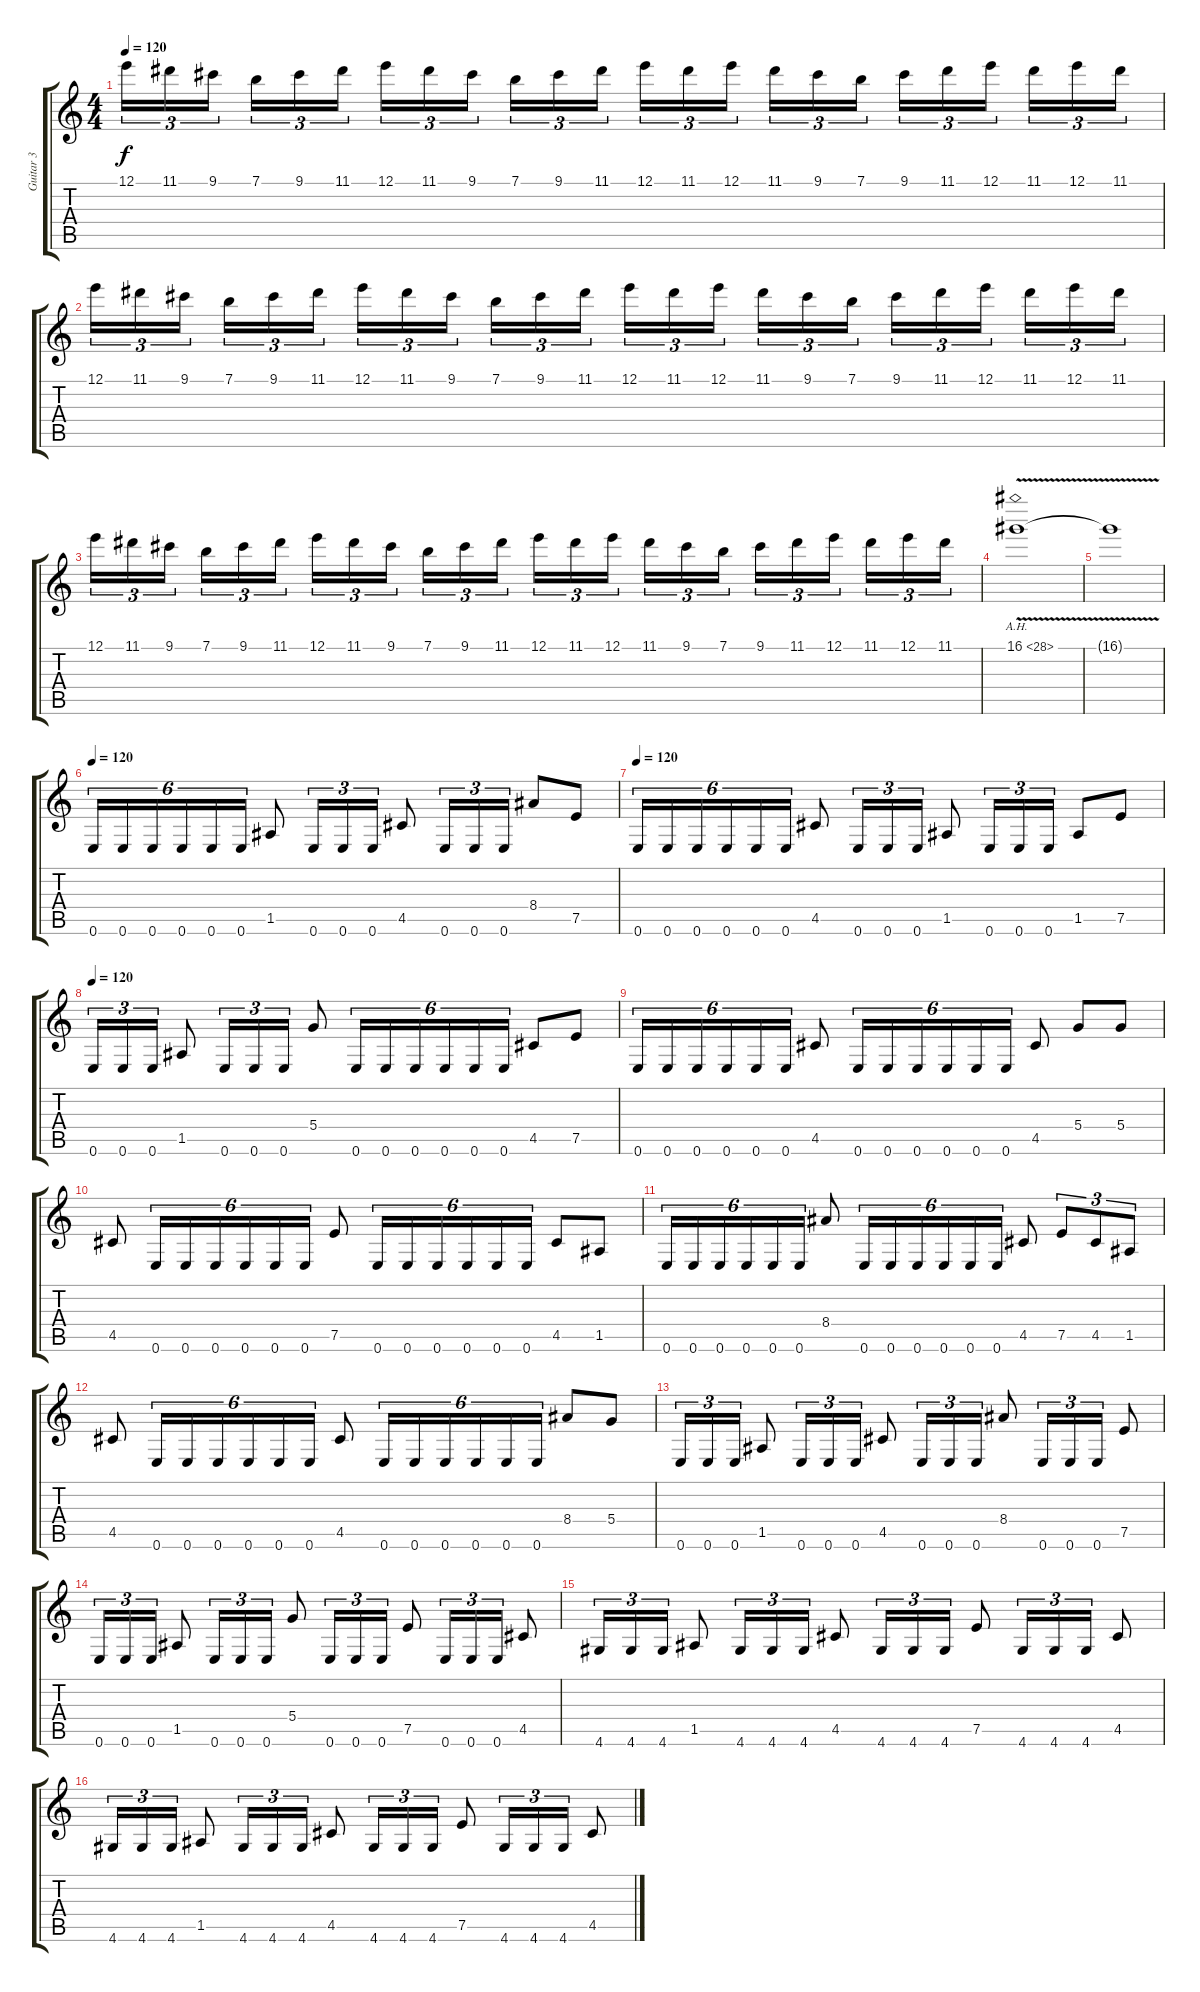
\track ("Guitar 3" "Guitar 3") {instrument overdrivenguitar}
\staff {score tabs}
\tuning (E4 B3 G3 D3 A2 E2) {hide}
\ts (4 4)
\tempo 120
\clef g2
\ks c
12.1.16{tu (3 2) dy f} 11.1.16{tu (3 2)} 9.1.16{tu (3 2)} 7.1.16{tu (3 2)} 9.1.16{tu (3 2)} 11.1.16{tu (3 2)} 12.1.16{tu (3 2)} 11.1.16{tu (3 2)} 9.1.16{tu (3 2)} 7.1.16{tu (3 2)} 9.1.16{tu (3 2)} 11.1.16{tu (3 2)} 12.1.16{tu (3 2)} 11.1.16{tu (3 2)} 12.1.16{tu (3 2)} 11.1.16{tu (3 2)} 9.1.16{tu (3 2)} 7.1.16{tu (3 2)} 9.1.16{tu (3 2)} 11.1.16{tu (3 2)} 12.1.16{tu (3 2)} 11.1.16{tu (3 2)} 12.1.16{tu (3 2)} 11.1.16{tu (3 2)} |
12.1.16{tu (3 2)} 11.1.16{tu (3 2)} 9.1.16{tu (3 2)} 7.1.16{tu (3 2)} 9.1.16{tu (3 2)} 11.1.16{tu (3 2)} 12.1.16{tu (3 2)} 11.1.16{tu (3 2)} 9.1.16{tu (3 2)} 7.1.16{tu (3 2)} 9.1.16{tu (3 2)} 11.1.16{tu (3 2)} 12.1.16{tu (3 2)} 11.1.16{tu (3 2)} 12.1.16{tu (3 2)} 11.1.16{tu (3 2)} 9.1.16{tu (3 2)} 7.1.16{tu (3 2)} 9.1.16{tu (3 2)} 11.1.16{tu (3 2)} 12.1.16{tu (3 2)} 11.1.16{tu (3 2)} 12.1.16{tu (3 2)} 11.1.16{tu (3 2)} |
12.1.16{tu (3 2)} 11.1.16{tu (3 2)} 9.1.16{tu (3 2)} 7.1.16{tu (3 2)} 9.1.16{tu (3 2)} 11.1.16{tu (3 2)} 12.1.16{tu (3 2)} 11.1.16{tu (3 2)} 9.1.16{tu (3 2)} 7.1.16{tu (3 2)} 9.1.16{tu (3 2)} 11.1.16{tu (3 2)} 12.1.16{tu (3 2)} 11.1.16{tu (3 2)} 12.1.16{tu (3 2)} 11.1.16{tu (3 2)} 9.1.16{tu (3 2)} 7.1.16{tu (3 2)} 9.1.16{tu (3 2)} 11.1.16{tu (3 2)} 12.1.16{tu (3 2)} 11.1.16{tu (3 2)} 12.1.16{tu (3 2)} 11.1.16{tu (3 2)} |
16.1{ah 12 v}.1 |
16.1{t}.1 |
\tempo 120
0.6.16{tu (6 4)} 0.6.16{tu (6 4)} 0.6.16{tu (6 4)} 0.6.16{tu (6 4)} 0.6.16{tu (6 4)} 0.6.16{tu (6 4)} 1.5.8 0.6.16{tu (3 2)} 0.6.16{tu (3 2)} 0.6.16{tu (3 2)} 4.5.8 0.6.16{tu (3 2)} 0.6.16{tu (3 2)} 0.6.16{tu (3 2)} 8.4.8 7.5.8 |
\tempo 120
0.6.16{tu (6 4)} 0.6.16{tu (6 4)} 0.6.16{tu (6 4)} 0.6.16{tu (6 4)} 0.6.16{tu (6 4)} 0.6.16{tu (6 4)} 4.5.8 0.6.16{tu (3 2)} 0.6.16{tu (3 2)} 0.6.16{tu (3 2)} 1.5.8 0.6.16{tu (3 2)} 0.6.16{tu (3 2)} 0.6.16{tu (3 2)} 1.5.8 7.5.8 |
\tempo 120
0.6.16{tu (3 2)} 0.6.16{tu (3 2)} 0.6.16{tu (3 2)} 1.5.8 0.6.16{tu (3 2)} 0.6.16{tu (3 2)} 0.6.16{tu (3 2)} 5.4.8 0.6.16{tu (6 4)} 0.6.16{tu (6 4)} 0.6.16{tu (6 4)} 0.6.16{tu (6 4)} 0.6.16{tu (6 4)} 0.6.16{tu (6 4)} 4.5.8 7.5.8 |
0.6.16{tu (6 4)} 0.6.16{tu (6 4)} 0.6.16{tu (6 4)} 0.6.16{tu (6 4)} 0.6.16{tu (6 4)} 0.6.16{tu (6 4)} 4.5.8 0.6.16{tu (6 4)} 0.6.16{tu (6 4)} 0.6.16{tu (6 4)} 0.6.16{tu (6 4)} 0.6.16{tu (6 4)} 0.6.16{tu (6 4)} 4.5.8 5.4.8 5.4.8 |
4.5.8 0.6.16{tu (6 4)} 0.6.16{tu (6 4)} 0.6.16{tu (6 4)} 0.6.16{tu (6 4)} 0.6.16{tu (6 4)} 0.6.16{tu (6 4)} 7.5.8 0.6.16{tu (6 4)} 0.6.16{tu (6 4)} 0.6.16{tu (6 4)} 0.6.16{tu (6 4)} 0.6.16{tu (6 4)} 0.6.16{tu (6 4)} 4.5.8 1.5.8 |
0.6.16{tu (6 4)} 0.6.16{tu (6 4)} 0.6.16{tu (6 4)} 0.6.16{tu (6 4)} 0.6.16{tu (6 4)} 0.6.16{tu (6 4)} 8.4.8 0.6.16{tu (6 4)} 0.6.16{tu (6 4)} 0.6.16{tu (6 4)} 0.6.16{tu (6 4)} 0.6.16{tu (6 4)} 0.6.16{tu (6 4)} 4.5.8 7.5.8{tu (3 2)} 4.5.8{tu (3 2)} 1.5.8{tu (3 2)} |
4.5.8 0.6.16{tu (6 4)} 0.6.16{tu (6 4)} 0.6.16{tu (6 4)} 0.6.16{tu (6 4)} 0.6.16{tu (6 4)} 0.6.16{tu (6 4)} 4.5.8 0.6.16{tu (6 4)} 0.6.16{tu (6 4)} 0.6.16{tu (6 4)} 0.6.16{tu (6 4)} 0.6.16{tu (6 4)} 0.6.16{tu (6 4)} 8.4.8 5.4.8 |
0.6.16{tu (3 2)} 0.6.16{tu (3 2)} 0.6.16{tu (3 2)} 1.5.8 0.6.16{tu (3 2)} 0.6.16{tu (3 2)} 0.6.16{tu (3 2)} 4.5.8 0.6.16{tu (3 2)} 0.6.16{tu (3 2)} 0.6.16{tu (3 2)} 8.4.8 0.6.16{tu (3 2)} 0.6.16{tu (3 2)} 0.6.16{tu (3 2)} 7.5.8 |
0.6.16{tu (3 2)} 0.6.16{tu (3 2)} 0.6.16{tu (3 2)} 1.5.8 0.6.16{tu (3 2)} 0.6.16{tu (3 2)} 0.6.16{tu (3 2)} 5.4.8 0.6.16{tu (3 2)} 0.6.16{tu (3 2)} 0.6.16{tu (3 2)} 7.5.8 0.6.16{tu (3 2)} 0.6.16{tu (3 2)} 0.6.16{tu (3 2)} 4.5.8 |
4.6.16{tu (3 2)} 4.6.16{tu (3 2)} 4.6.16{tu (3 2)} 1.5.8 4.6.16{tu (3 2)} 4.6.16{tu (3 2)} 4.6.16{tu (3 2)} 4.5.8 4.6.16{tu (3 2)} 4.6.16{tu (3 2)} 4.6.16{tu (3 2)} 7.5.8 4.6.16{tu (3 2)} 4.6.16{tu (3 2)} 4.6.16{tu (3 2)} 4.5.8 |
4.6.16{tu (3 2)} 4.6.16{tu (3 2)} 4.6.16{tu (3 2)} 1.5.8 4.6.16{tu (3 2)} 4.6.16{tu (3 2)} 4.6.16{tu (3 2)} 4.5.8 4.6.16{tu (3 2)} 4.6.16{tu (3 2)} 4.6.16{tu (3 2)} 7.5.8 4.6.16{tu (3 2)} 4.6.16{tu (3 2)} 4.6.16{tu (3 2)} 4.5.8
